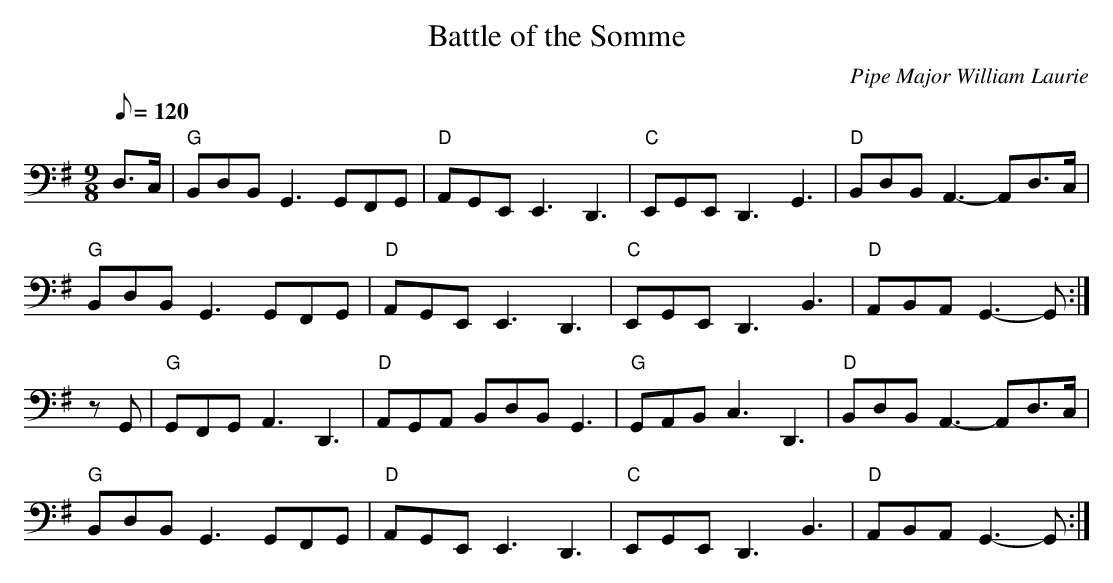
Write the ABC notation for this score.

X:1
T: Battle of the Somme
C: Pipe Major William Laurie
M: 9/8
L: 1/8
K: G clef=bass middle=d
Q: 120
d>c |\
"G" BdB G3 GFG | "D" AGE E3  D3 | "C" EGE D3 G3 | "D" BdB A3- Ad>c |
"G" BdB G3 GFG | "D" AGE E3  D3 | "C" EGE D3 B3 | "D" ABA G3- G   :|
zG |\
"G" GFG A3 D3  | "D" AGA BdB G3 | "G" GAB c3 D3 | "D" BdB A3- Ad>c |
"G" BdB G3 GFG | "D" AGE E3  D3 | "C" EGE D3 B3 | "D" ABA G3- G   :|
